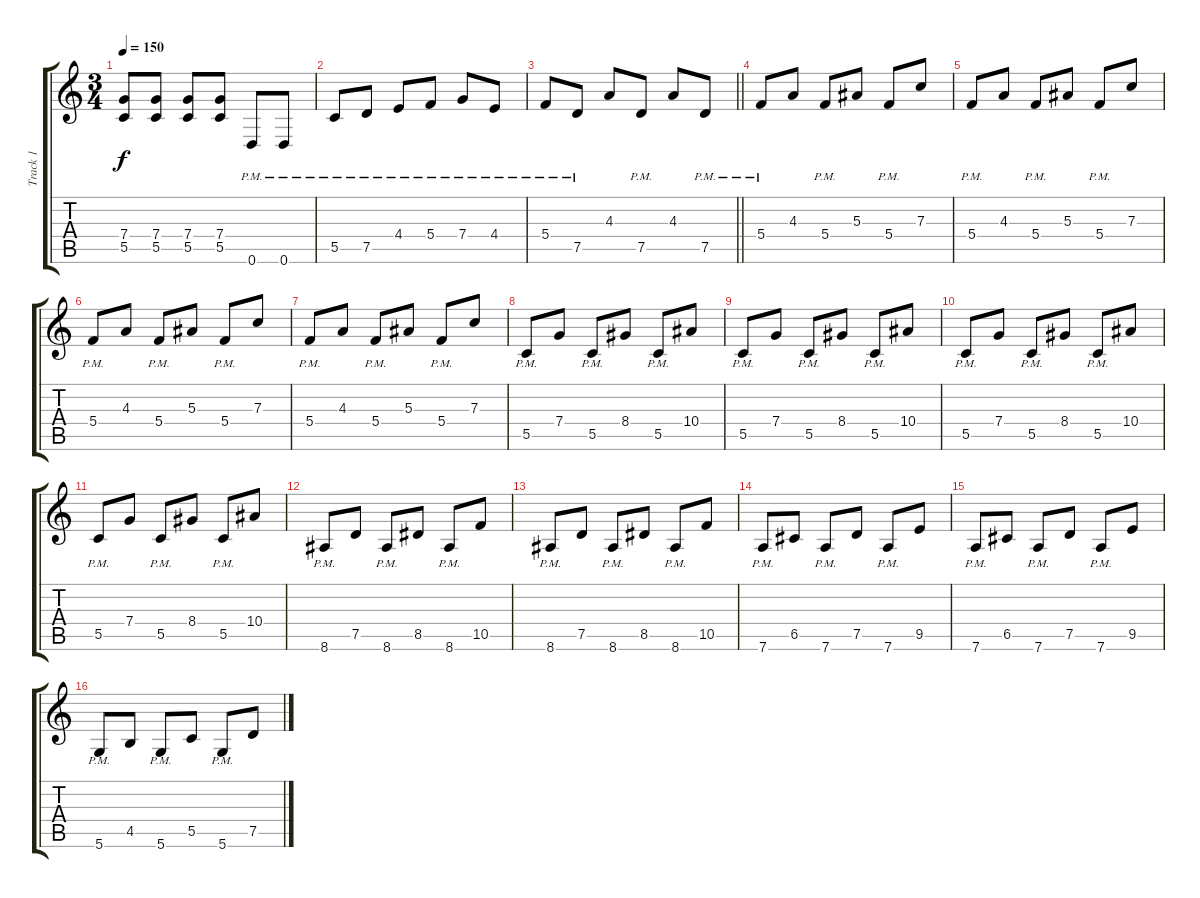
\track ("Track 1" "Track 1") {instrument electricguitarjazz}
\staff {score tabs}
\tuning (D4 A3 F3 C3 G2 D2) {hide}
\ts (3 4)
\tempo 150
\clef g2
\ks c
(7.4 5.5).8{dy f} (7.4 5.5).8 (7.4 5.5).8 (7.4 5.5).8 0.6{pm}.8 0.6{pm}.8 |
5.5{pm}.8 7.5{pm}.8 4.4{pm}.8 5.4{pm}.8 7.4{pm}.8 4.4{pm}.8 |
\barLineRight lightlight
5.4{pm}.8 7.5{pm}.8 4.3.8 7.5{pm}.8 4.3.8 7.5{pm}.8 |
5.4{pm}.8 4.3.8 5.4{pm}.8 5.3.8 5.4{pm}.8 7.3.8 |
5.4{pm}.8 4.3.8 5.4{pm}.8 5.3.8 5.4{pm}.8 7.3.8 |
5.4{pm}.8 4.3.8 5.4{pm}.8 5.3.8 5.4{pm}.8 7.3.8 |
5.4{pm}.8 4.3.8 5.4{pm}.8 5.3.8 5.4{pm}.8 7.3.8 |
5.5{pm}.8 7.4.8 5.5{pm}.8 8.4.8 5.5{pm}.8 10.4.8 |
5.5{pm}.8 7.4.8 5.5{pm}.8 8.4.8 5.5{pm}.8 10.4.8 |
5.5{pm}.8 7.4.8 5.5{pm}.8 8.4.8 5.5{pm}.8 10.4.8 |
5.5{pm}.8 7.4.8 5.5{pm}.8 8.4.8 5.5{pm}.8 10.4.8 |
8.6{pm}.8 7.5.8 8.6{pm}.8 8.5.8 8.6{pm}.8 10.5.8 |
8.6{pm}.8 7.5.8 8.6{pm}.8 8.5.8 8.6{pm}.8 10.5.8 |
7.6{pm}.8 6.5.8 7.6{pm}.8 7.5.8 7.6{pm}.8 9.5.8 |
7.6{pm}.8 6.5.8 7.6{pm}.8 7.5.8 7.6{pm}.8 9.5.8 |
5.6{pm}.8 4.5.8 5.6{pm}.8 5.5.8 5.6{pm}.8 7.5.8
